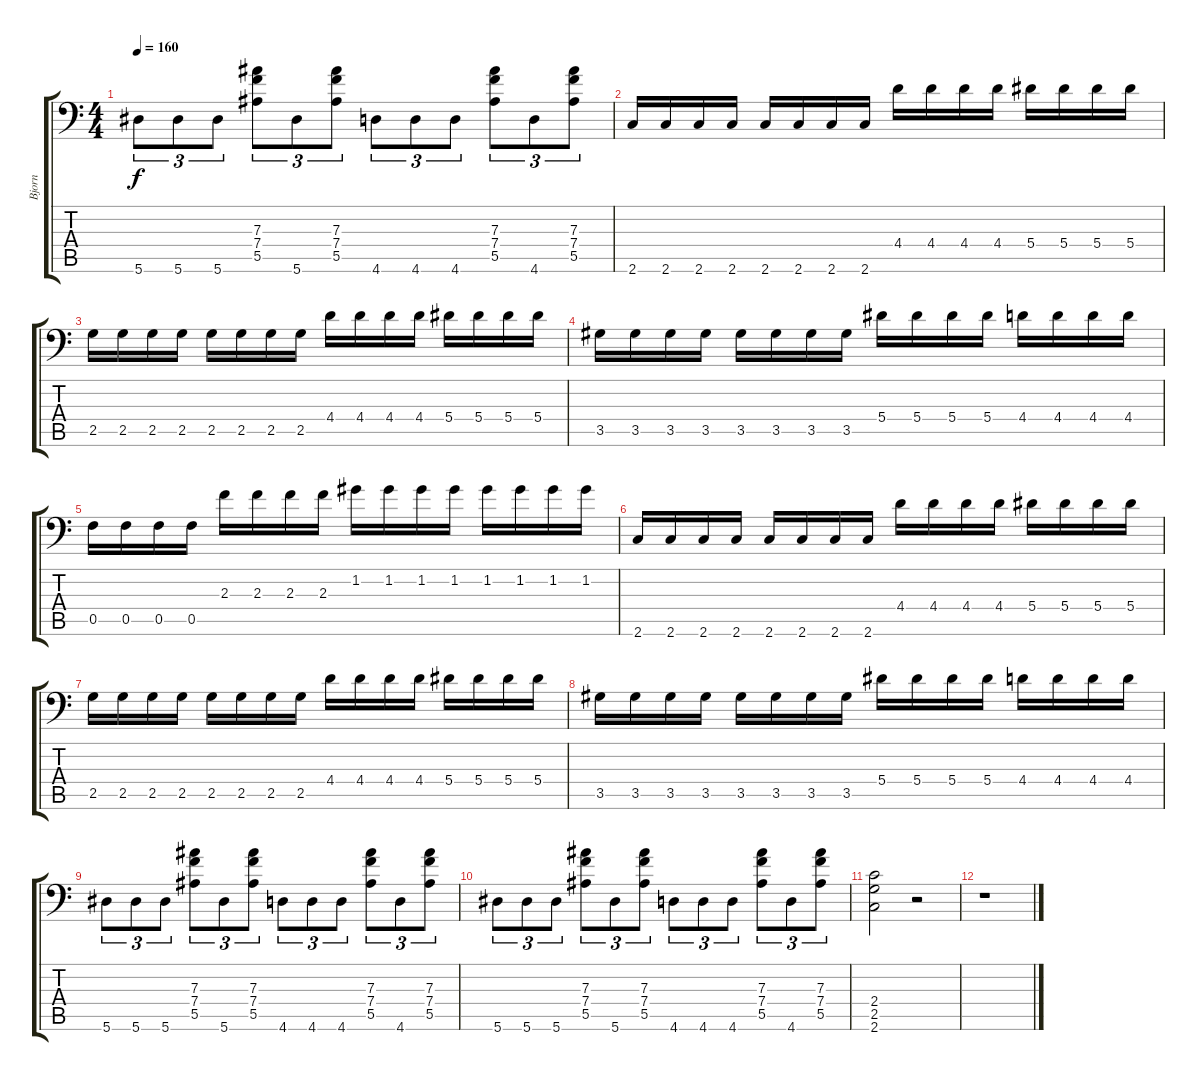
\track ("Bjorn" "Bjorn") {instrument distortionguitar}
\staff {score tabs}
\tuning (C4 G3 Eb3 Bb2 F2 Bb1) {hide}
\ts (4 4)
\tempo 160
\clef f4
\ks c
5.6.8{tu (3 2) dy f} 5.6.8{tu (3 2)} 5.6.8{tu (3 2)} (7.3 7.4 5.5).8{tu (3 2)} 5.6.8{tu (3 2)} (7.3 7.4 5.5).8{tu (3 2)} 4.6.8{tu (3 2)} 4.6.8{tu (3 2)} 4.6.8{tu (3 2)} (7.3 7.4 5.5).8{tu (3 2)} 4.6.8{tu (3 2)} (7.3 7.4 5.5).8{tu (3 2)} |
2.6.16 2.6.16 2.6.16 2.6.16 2.6.16 2.6.16 2.6.16 2.6.16 4.4.16 4.4.16 4.4.16 4.4.16 5.4.16 5.4.16 5.4.16 5.4.16 |
2.5.16 2.5.16 2.5.16 2.5.16 2.5.16 2.5.16 2.5.16 2.5.16 4.4.16 4.4.16 4.4.16 4.4.16 5.4.16 5.4.16 5.4.16 5.4.16 |
3.5.16 3.5.16 3.5.16 3.5.16 3.5.16 3.5.16 3.5.16 3.5.16 5.4.16 5.4.16 5.4.16 5.4.16 4.4.16 4.4.16 4.4.16 4.4.16 |
0.5.16 0.5.16 0.5.16 0.5.16 2.3.16 2.3.16 2.3.16 2.3.16 1.2.16 1.2.16 1.2.16 1.2.16 1.2.16 1.2.16 1.2.16 1.2.16 |
2.6.16 2.6.16 2.6.16 2.6.16 2.6.16 2.6.16 2.6.16 2.6.16 4.4.16 4.4.16 4.4.16 4.4.16 5.4.16 5.4.16 5.4.16 5.4.16 |
2.5.16 2.5.16 2.5.16 2.5.16 2.5.16 2.5.16 2.5.16 2.5.16 4.4.16 4.4.16 4.4.16 4.4.16 5.4.16 5.4.16 5.4.16 5.4.16 |
3.5.16 3.5.16 3.5.16 3.5.16 3.5.16 3.5.16 3.5.16 3.5.16 5.4.16 5.4.16 5.4.16 5.4.16 4.4.16 4.4.16 4.4.16 4.4.16 |
5.6.8{tu (3 2)} 5.6.8{tu (3 2)} 5.6.8{tu (3 2)} (7.3 7.4 5.5).8{tu (3 2)} 5.6.8{tu (3 2)} (7.3 7.4 5.5).8{tu (3 2)} 4.6.8{tu (3 2)} 4.6.8{tu (3 2)} 4.6.8{tu (3 2)} (7.3 7.4 5.5).8{tu (3 2)} 4.6.8{tu (3 2)} (7.3 7.4 5.5).8{tu (3 2)} |
5.6.8{tu (3 2)} 5.6.8{tu (3 2)} 5.6.8{tu (3 2)} (7.3 7.4 5.5).8{tu (3 2)} 5.6.8{tu (3 2)} (7.3 7.4 5.5).8{tu (3 2)} 4.6.8{tu (3 2)} 4.6.8{tu (3 2)} 4.6.8{tu (3 2)} (7.3 7.4 5.5).8{tu (3 2)} 4.6.8{tu (3 2)} (7.3 7.4 5.5).8{tu (3 2)} |
(2.4 2.5 2.6).2 r.2 |
r.1
